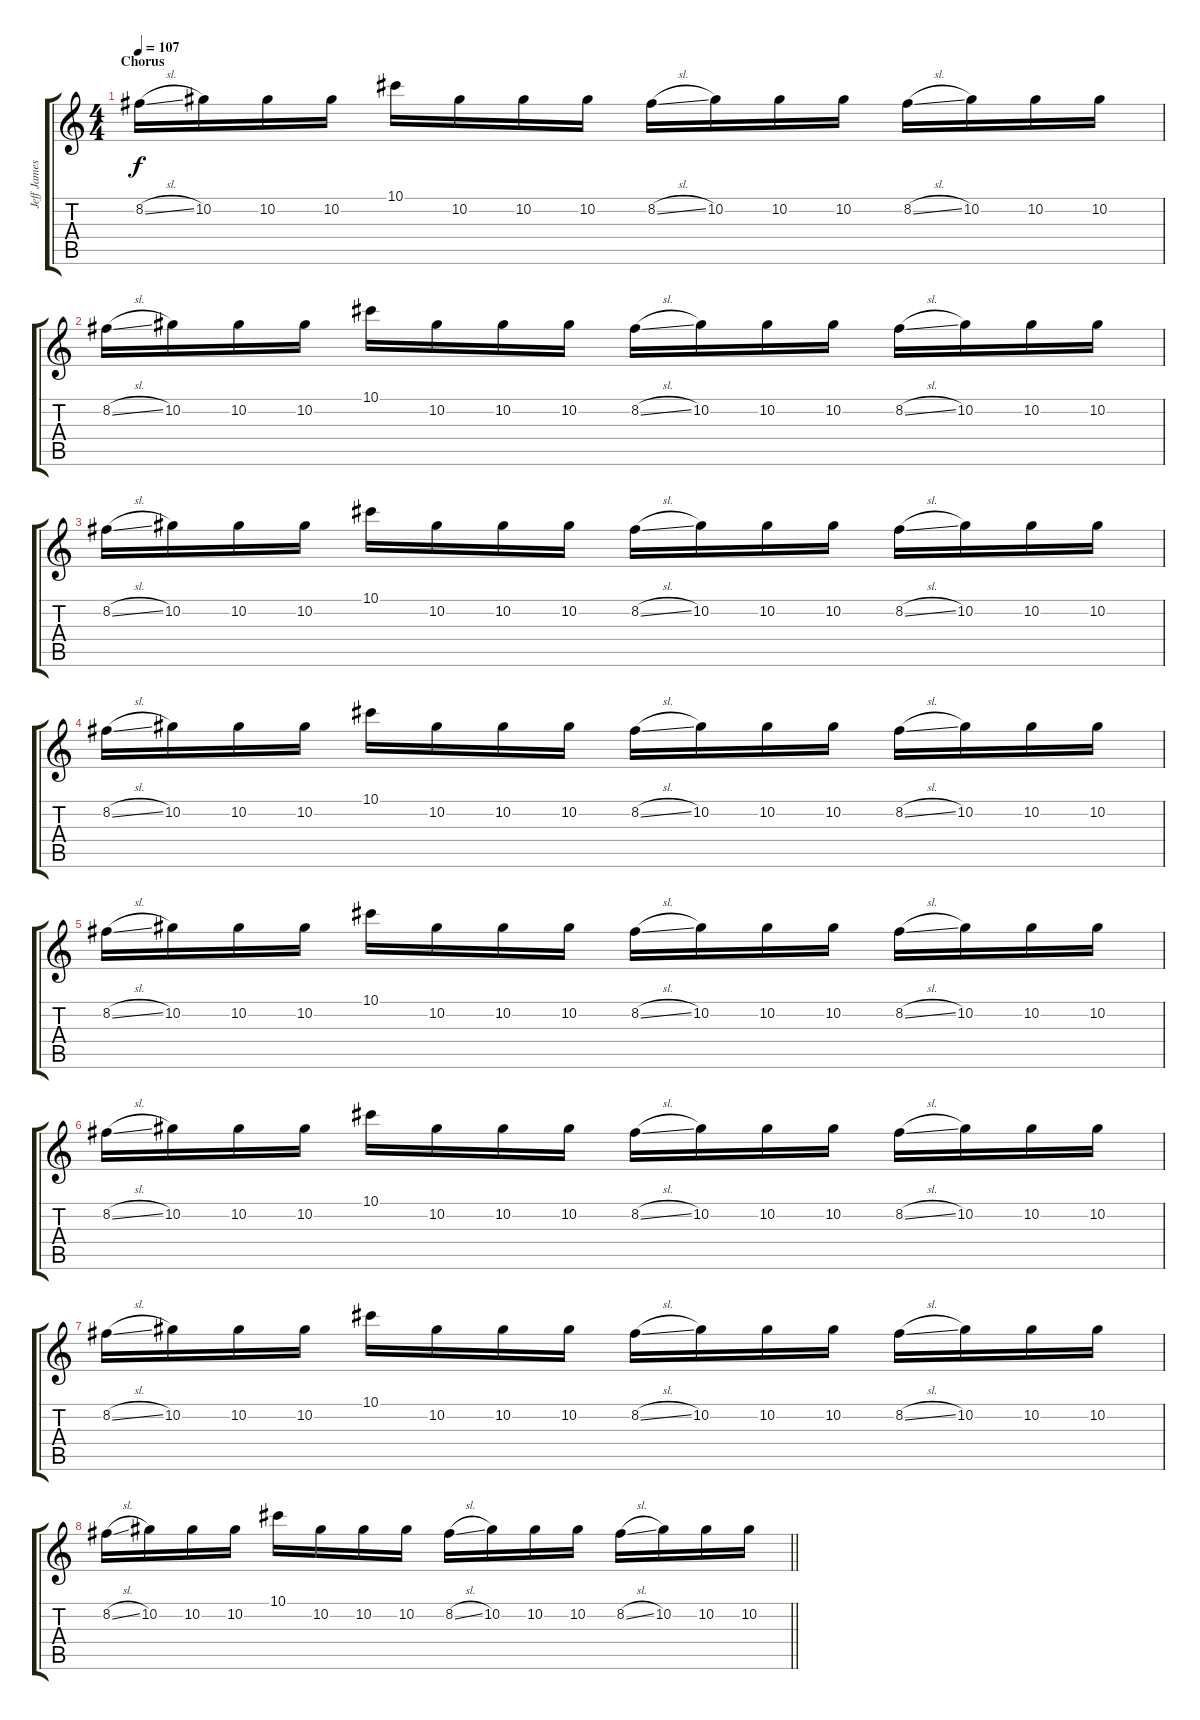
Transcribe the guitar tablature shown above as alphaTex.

\track ("Jeff James" "Jeff James") {instrument distortionguitar}
\staff {score tabs}
\tuning (Eb4 Bb3 Gb3 Db3 Ab2 Db2) {hide}
\ts (4 4)
\section ("" "Chorus")
\tempo 107
\clef g2
\ks c
8.2{sl}.16{dy f volume 12} 10.2.16 10.2.16 10.2.16 10.1.16 10.2.16 10.2.16 10.2.16 8.2{sl}.16 10.2.16 10.2.16 10.2.16 8.2{sl}.16 10.2.16 10.2.16 10.2.16 |
8.2{sl}.16 10.2.16 10.2.16 10.2.16 10.1.16 10.2.16 10.2.16 10.2.16 8.2{sl}.16 10.2.16 10.2.16 10.2.16 8.2{sl}.16 10.2.16 10.2.16 10.2.16 |
8.2{sl}.16 10.2.16 10.2.16 10.2.16 10.1.16 10.2.16 10.2.16 10.2.16 8.2{sl}.16 10.2.16 10.2.16 10.2.16 8.2{sl}.16 10.2.16 10.2.16 10.2.16 |
8.2{sl}.16 10.2.16 10.2.16 10.2.16 10.1.16 10.2.16 10.2.16 10.2.16 8.2{sl}.16 10.2.16 10.2.16 10.2.16 8.2{sl}.16 10.2.16 10.2.16 10.2.16 |
8.2{sl}.16 10.2.16 10.2.16 10.2.16 10.1.16 10.2.16 10.2.16 10.2.16 8.2{sl}.16 10.2.16 10.2.16 10.2.16 8.2{sl}.16 10.2.16 10.2.16 10.2.16 |
8.2{sl}.16 10.2.16 10.2.16 10.2.16 10.1.16 10.2.16 10.2.16 10.2.16 8.2{sl}.16 10.2.16 10.2.16 10.2.16 8.2{sl}.16 10.2.16 10.2.16 10.2.16 |
8.2{sl}.16 10.2.16 10.2.16 10.2.16 10.1.16 10.2.16 10.2.16 10.2.16 8.2{sl}.16 10.2.16 10.2.16 10.2.16 8.2{sl}.16 10.2.16 10.2.16 10.2.16 |
\barLineRight lightlight
8.2{sl}.16 10.2.16 10.2.16 10.2.16 10.1.16 10.2.16 10.2.16 10.2.16 8.2{sl}.16 10.2.16 10.2.16 10.2.16 8.2{sl}.16 10.2.16 10.2.16 10.2.16
